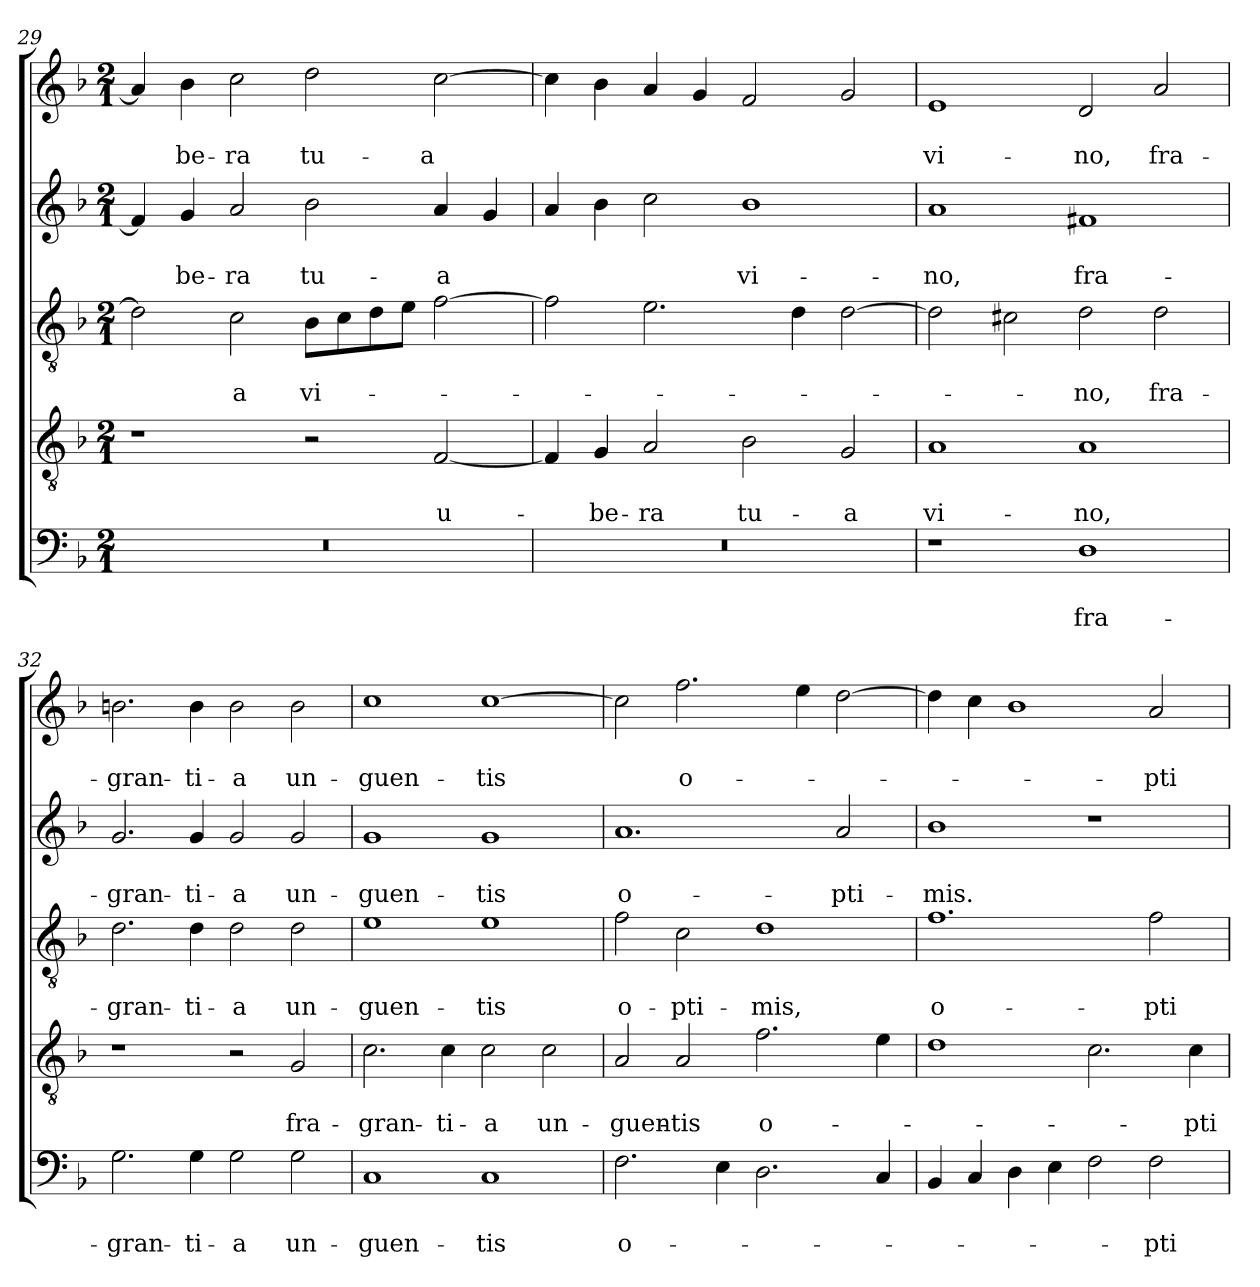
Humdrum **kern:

**kern	**text	**text	**kern	**text	**text	**kern	**text	**text	**kern	**text	**text	**kern	**text	**text
*part5	*part5	*part5	*part4	*part4	*part4	*part3	*part3	*part3	*part2	*part2	*part2	*part1	*part1	*part1
*staff5	*staff5	*staff5	*staff4	*staff4	*staff4	*staff3	*staff3	*staff3	*staff2	*staff2	*staff2	*staff1	*staff1	*staff1
*clefF4	*	*	*clefGv2	*	*	*clefGv2	*	*	*clefG2	*	*	*clefG2	*	*
*k[b-]	*	*	*k[b-]	*	*	*k[b-]	*	*	*k[b-]	*	*	*k[b-]	*	*
*F:	*	*	*F:	*	*	*F:	*	*	*F:	*	*	*F:	*	*
*M2/1	*	*	*M2/1	*	*	*M2/1	*	*	*M2/1	*	*	*M2/1	*	*
=29	=29	=29	=29	=29	=29	=29	=29	=29	=29	=29	=29	=29	=29	=29
0r	.	.	1r	.	.	2d\]	.	.	4f/]	.	.	4a/]	.	.
!	!	!	!	!	!	!	!	!	!	!	!LO:LY:b	!	!	!LO:LY:b
.	.	.	.	.	.	.	.	.	4g/	.	-be-	4b-\	.	-be-
!	!	!	!	!	!	!	!	!LO:LY:b	!	!	!LO:LY:b	!	!	!LO:LY:b
.	.	.	.	.	.	2c\	.	-a	2a/	.	-ra	2cc\	.	-ra
!	!	!	!	!	!	!	!	!LO:LY:b	!	!	!LO:LY:b	!	!	!LO:LY:b
.	.	.	2r	.	.	8B-\L	.	vi-	2b-\	.	tu-	2dd\	.	tu-
.	.	.	.	.	.	8c\	.	.	.	.	.	.	.	.
.	.	.	.	.	.	8d\	.	.	.	.	.	.	.	.
.	.	.	.	.	.	8e\J	.	.	.	.	.	.	.	.
!	!	!	!	!	!LO:LY:b	!	!	!	!	!	!LO:LY:b	!	!	!LO:LY:b
.	.	.	[2F/	.	u-	[2f\	.	.	4a/	.	-a	[2cc\	.	-a
.	.	.	.	.	.	.	.	.	4g/	.	.	.	.	.
=30	=30	=30	=30	=30	=30	=30	=30	=30	=30	=30	=30	=30	=30	=30
0r	.	.	4F/]	.	.	2f\]	.	.	4a/	.	.	4cc\]	.	.
!	!	!	!	!	!LO:LY:b	!	!	!	!	!	!	!	!	!
.	.	.	4G/	.	-be-	.	.	.	4b-\	.	.	4b-\	.	.
!	!	!	!	!	!LO:LY:b	!	!	!	!	!	!	!	!	!
.	.	.	2A/	.	-ra	2.e\	.	.	2cc\	.	.	4a/	.	.
.	.	.	.	.	.	.	.	.	.	.	.	4g/	.	.
!	!	!	!	!	!LO:LY:b	!	!	!	!	!	!LO:LY:b	!	!	!
.	.	.	2B-\	.	tu-	.	.	.	1b-	.	vi-	2f/	.	.
.	.	.	.	.	.	4d\	.	.	.	.	.	.	.	.
!	!	!	!	!	!LO:LY:b	!	!	!	!	!	!	!	!	!
.	.	.	2G/	.	-a	[2d\	.	.	.	.	.	2g/	.	.
!!LO:LB:g=z
=31	=31	=31	=31	=31	=31	=31	=31	=31	=31	=31	=31	=31	=31	=31
!	!	!	!	!	!LO:LY:b	!	!	!	!	!	!LO:LY:b	!	!	!LO:LY:b
1r	.	.	1A	.	vi-	2d\]	.	.	1a	.	-no,	1e	.	vi-
.	.	.	.	.	.	2c#X\	.	.	.	.	.	.	.	.
!	!	!LO:LY:b	!	!	!LO:LY:b	!	!	!LO:LY:b	!	!	!LO:LY:b	!	!	!LO:LY:b
1D	.	fra-	1A	.	-no,	2d\	.	-no,	1f#X	.	fra-	2d/	.	-no,
!	!	!	!	!	!	!	!	!LO:LY:b	!	!	!	!	!	!LO:LY:b
.	.	.	.	.	.	2d\	.	fra-	.	.	.	2a/	.	fra-
=32	=32	=32	=32	=32	=32	=32	=32	=32	=32	=32	=32	=32	=32	=32
!	!	!LO:LY:b	!	!	!	!	!	!LO:LY:b	!	!	!LO:LY:b	!	!	!LO:LY:b
2.G\	.	-gran-	1r	.	.	2.d\	.	-gran-	2.g/	.	-gran-	2.bn\	.	-gran-
!	!	!LO:LY:b	!	!	!	!	!	!LO:LY:b	!	!	!LO:LY:b	!	!	!LO:LY:b
4G\	.	-ti-	.	.	.	4d\	.	-ti-	4g/	.	-ti-	4b\	.	-ti-
!	!	!LO:LY:b	!	!	!	!	!	!LO:LY:b	!	!	!LO:LY:b	!	!	!LO:LY:b
2G\	.	-a	2r	.	.	2d\	.	-a	2g/	.	-a	2b\	.	-a
!	!	!LO:LY:b	!	!	!LO:LY:b	!	!	!LO:LY:b	!	!	!LO:LY:b	!	!	!LO:LY:b
2G\	.	un-	2G/	.	fra-	2d\	.	un-	2g/	.	un-	2b\	.	un-
=33	=33	=33	=33	=33	=33	=33	=33	=33	=33	=33	=33	=33	=33	=33
!	!	!LO:LY:b	!	!	!LO:LY:b	!	!	!LO:LY:b	!	!	!LO:LY:b	!	!	!LO:LY:b
1C	.	-guen-	2.c\	.	-gran-	1e	.	-guen-	1g	.	-guen-	1cc	.	-guen-
!	!	!	!	!	!LO:LY:b	!	!	!	!	!	!	!	!	!
.	.	.	4c\	.	-ti-	.	.	.	.	.	.	.	.	.
!	!	!LO:LY:b	!	!	!LO:LY:b	!	!	!LO:LY:b	!	!	!LO:LY:b	!	!	!LO:LY:b
1C	.	-tis	2c\	.	-a	1e	.	-tis	1g	.	-tis	[1cc	.	-tis
!	!	!	!	!	!LO:LY:b	!	!	!	!	!	!	!	!	!
.	.	.	2c\	.	un-	.	.	.	.	.	.	.	.	.
=34	=34	=34	=34	=34	=34	=34	=34	=34	=34	=34	=34	=34	=34	=34
!	!	!LO:LY:b	!	!	!LO:LY:b	!	!	!LO:LY:b	!	!	!LO:LY:b	!	!	!
2.F\	.	o-	2A/	.	-guen-	2f\	.	o-	1.a	.	o-	2cc\]	.	.
!	!	!	!	!	!LO:LY:b	!	!	!LO:LY:b	!	!	!	!	!	!LO:LY:b
.	.	.	2A/	.	-tis	2c\	.	-pti-	.	.	.	2.ff\	.	o-
4E\	.	.	.	.	.	.	.	.	.	.	.	.	.	.
!	!	!	!	!	!LO:LY:b	!	!	!LO:LY:b	!	!	!	!	!	!
2.D\	.	.	2.f\	.	o-	1d	.	-mis,	.	.	.	.	.	.
.	.	.	.	.	.	.	.	.	.	.	.	4ee\	.	.
!	!	!	!	!	!	!	!	!	!	!	!LO:LY:b	!	!	!
.	.	.	.	.	.	.	.	.	2a/	.	-pti-	[2dd\	.	.
4C/	.	.	4e\	.	.	.	.	.	.	.	.	.	.	.
=35	=35	=35	=35	=35	=35	=35	=35	=35	=35	=35	=35	=35	=35	=35
!	!	!	!	!	!	!	!	!LO:LY:b	!	!	!LO:LY:b	!	!	!
4BB-/	.	.	1d	.	.	1.f	.	o-	1b-	.	-mis.	4dd\]	.	.
4C/	.	.	.	.	.	.	.	.	.	.	.	4cc\	.	.
4D\	.	.	.	.	.	.	.	.	.	.	.	1b-	.	.
4E\	.	.	.	.	.	.	.	.	.	.	.	.	.	.
2F\	.	.	2.c\	.	.	.	.	.	1r	.	.	.	.	.
!	!	!LO:LY:b	!	!	!	!	!	!LO:LY:b	!	!	!	!	!	!LO:LY:b
2F\	.	-pti-	.	.	.	2f\	.	-pti-	.	.	.	2a/	.	-pti-
!	!	!	!	!	!LO:LY:b	!	!	!	!	!	!	!	!	!
.	.	.	4c\	.	-pti-	.	.	.	.	.	.	.	.	.
=	=	=	=	=	=	=	=	=	=	=	=	=	=	=
*-	*-	*-	*-	*-	*-	*-	*-	*-	*-	*-	*-	*-	*-	*-
